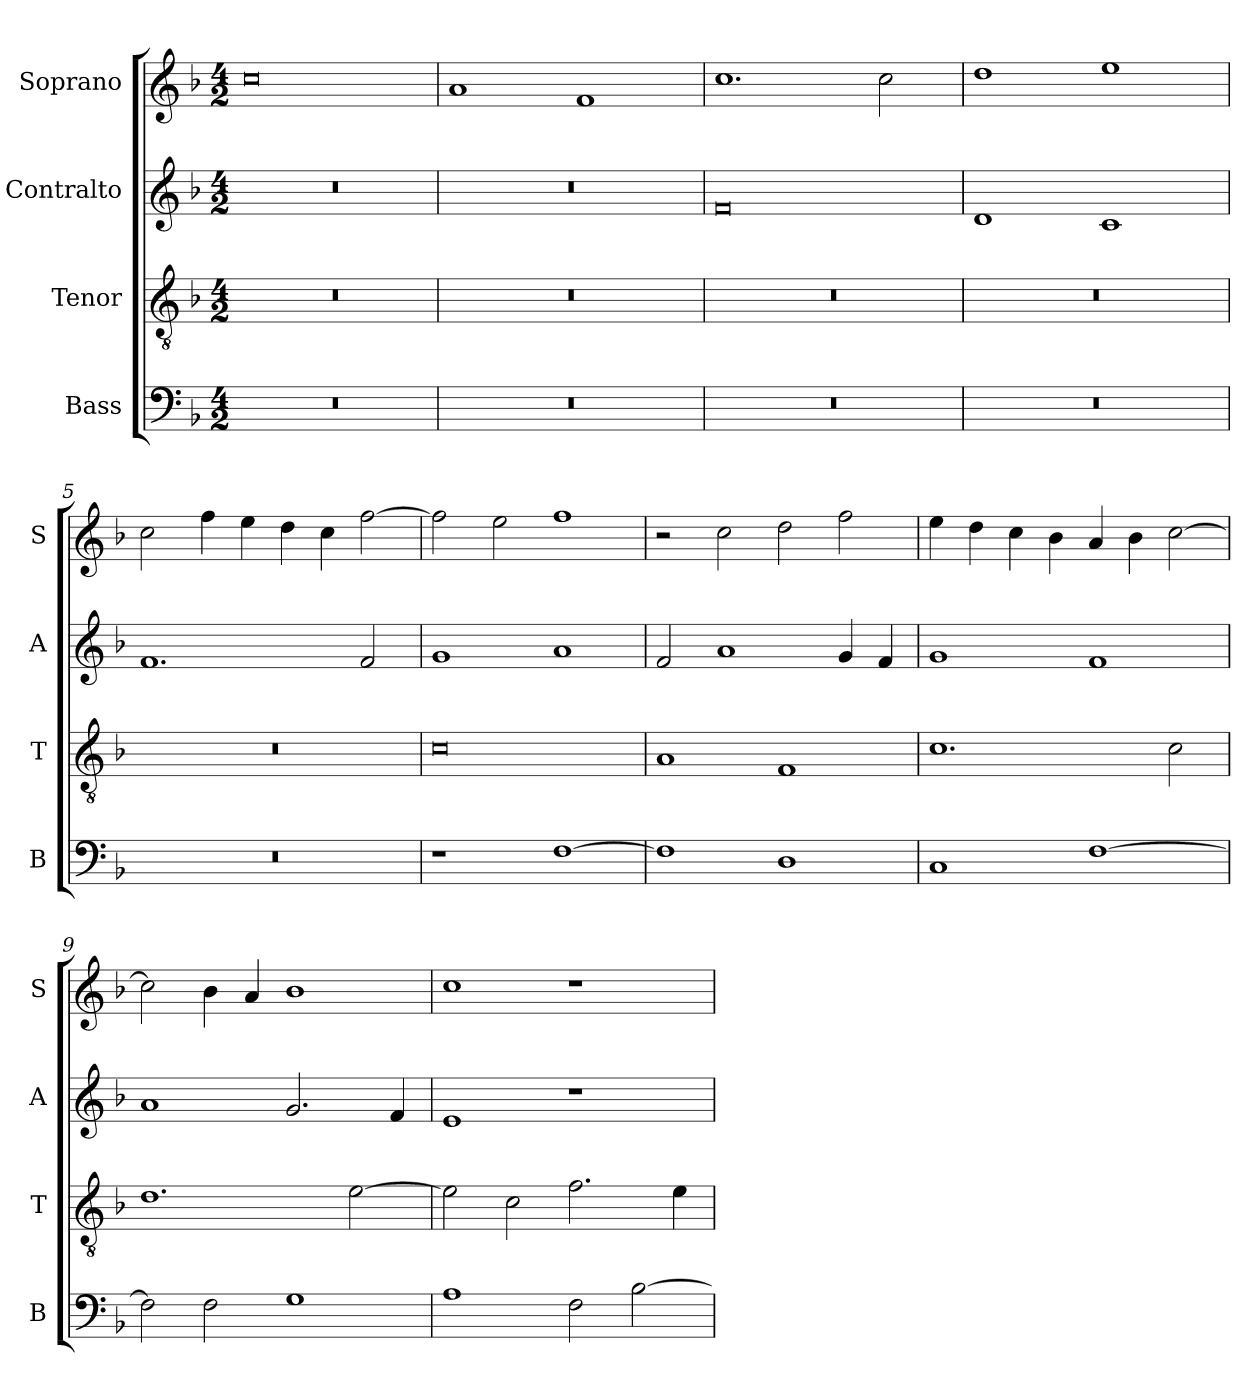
**kern	**kern	**kern	**kern
*part4	*part3	*part2	*part1
*staff4	*staff3	*staff2	*staff1
*I"Bass	*I"Tenor	*I"Contralto	*I"Soprano
*I'B	*I'T	*I'A	*I'S
*clefF4	*clefGv2	*clefG2	*clefG2
*k[b-]	*k[b-]	*k[b-]	*k[b-]
*F:ion	*F:ion	*F:ion	*F:ion
*M4/2	*M4/2	*M4/2	*M4/2
=1	=1	=1	=1
0r	0r	0r	0cc
=2	=2	=2	=2
0r	0r	0r	1a
.	.	.	1f
=3	=3	=3	=3
0r	0r	0f	1.cc
.	.	.	2cc
=4	=4	=4	=4
0r	0r	1d	1dd
.	.	1c	1ee
=5	=5	=5	=5
0r	0r	1.f	2cc
.	.	.	4ff
.	.	.	4ee
.	.	.	4dd
.	.	.	4cc
.	.	2f	[2ff
=6	=6	=6	=6
1r	0c	1g	2ff]
.	.	.	2ee
[1F	.	1a	1ff
=7	=7	=7	=7
1F]	1A	2f	2r
.	.	1a	2cc
1D	1F	.	2dd
.	.	4g	2ff
.	.	4f	.
=8	=8	=8	=8
1C	1.c	1g	4ee
.	.	.	4dd
.	.	.	4cc
.	.	.	4b-
[1F	.	1f	4a
.	.	.	4b-
.	2c	.	[2cc
=9	=9	=9	=9
2F]	1.d	1a	2cc]
2F	.	.	4b-
.	.	.	4a
1G	.	2.g	1b-
.	[2e	.	.
.	.	4f	.
=10	=10	=10	=10
1A	2e]	1e	1cc
.	2c	.	.
2F	2.f	1r	1r
[2B-	.	.	.
.	4e	.	.
=	=	=	=
*-	*-	*-	*-
